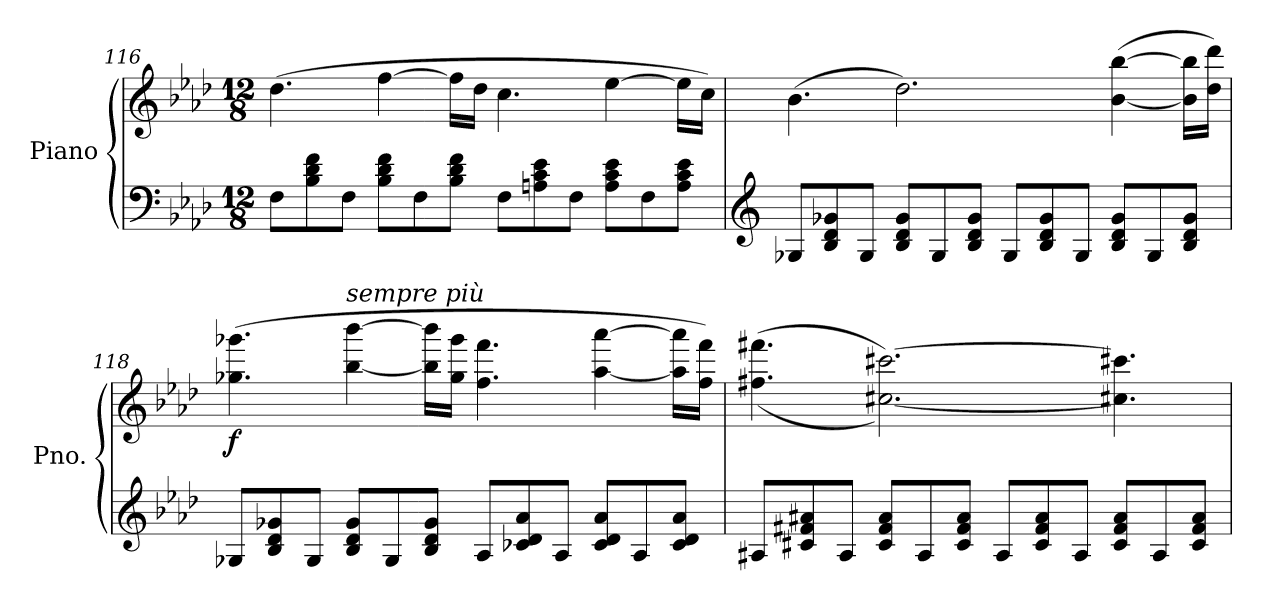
**kern	**kern	**dynam
*part1	*part1	*part1
*staff2	*staff1	*staff1/2
*I"Piano	*	*
*I'Pno.	*	*
!!LO:LB:g=z
*clefF4	*clefG2	*
*k[b-e-a-d-]	*k[b-e-a-d-]	*
*M12/8	*M12/8	*
=116	=116	=116
8F\L	(4.dd-\	.
8B-\ 8d-\ 8f\	.	.
8F\J	.	.
8B-\ 8d-\ 8f\L	[4ff\	.
8F\	.	.
8B-\ 8d-\ 8f\J	16ff\LL]	.
.	16dd-\JJ	.
8F\L	4.cc\	.
8An\ 8c\ 8e-\	.	.
8F\J	.	.
8A\ 8c\ 8e-\L	[4ee-\	.
8F\	.	.
8A\ 8c\ 8e-\J	16ee-\LL]	.
.	16cc\JJ)	.
=117	=117	=117
*clefG2	*	*
8G-X/L	(4.b-\	.
8B-/ 8d-/ 8g-X/	.	.
8G-/J	.	.
8B-/ 8d-/ 8g-/L	2.dd-\)	.
8G-/	.	.
8B-/ 8d-/ 8g-/J	.	.
8G-/L	.	.
8B-/ 8d-/ 8g-/	.	.
8G-/J	.	.
8B-/ 8d-/ 8g-/L	([4b-\ [4bb-\	.
8G-/	.	.
8B-/ 8d-/ 8g-/J	16b-\] 16bb-\]LL	.
.	16dd-\ 16ddd-\JJ)	.
=118	=118	=118
!	!	!LO:DY:b
8G-X/L	(4.gg-X\ 4.ggg-X\	f
8B-/ 8d-/ 8g-X/	.	.
8G-/J	.	.
!	!LO:TX:a:i:t=sempre più	!
8B-/ 8d-/ 8g-/L	[4bb-\ [4bbb-\	.
8G-/	.	.
8B-/ 8d-/ 8g-/J	16bb-\] 16bbb-\]LL	.
.	16gg-\ 16ggg-\JJ	.
8A-/L	4.ff\ 4.fff\	.
8c-X/ 8d-/ 8a-/	.	.
8A-/J	.	.
8c-/ 8d-/ 8a-/L	[4aa-\ [4aaa-\	.
8A-/	.	.
8c-/ 8d-/ 8a-/J	16aa-\] 16aaa-\]LL	.
.	16ff\ 16fff\JJ)	.
!!LO:LB:g=z
=119	=119	=119
8A#X/L	((4.ff#X\ 4.fff#X\	.
8c#X/ 8f#X/ 8a#X/	.	.
8A#/J	.	.
8c#/ 8f#/ 8a#/L	[2.cc#X\ [2.ccc#X\))	.
8A#/	.	.
8c#/ 8f#/ 8a#/J	.	.
8A#/L	.	.
8c#/ 8f#/ 8a#/	.	.
8A#/J	.	.
8c#/ 8f#/ 8a#/L	4.cc#X\] 4.ccc#X\]	.
8A#/	.	.
8c#/ 8f#/ 8a#/J	.	.
=	=	=
*-	*-	*-
